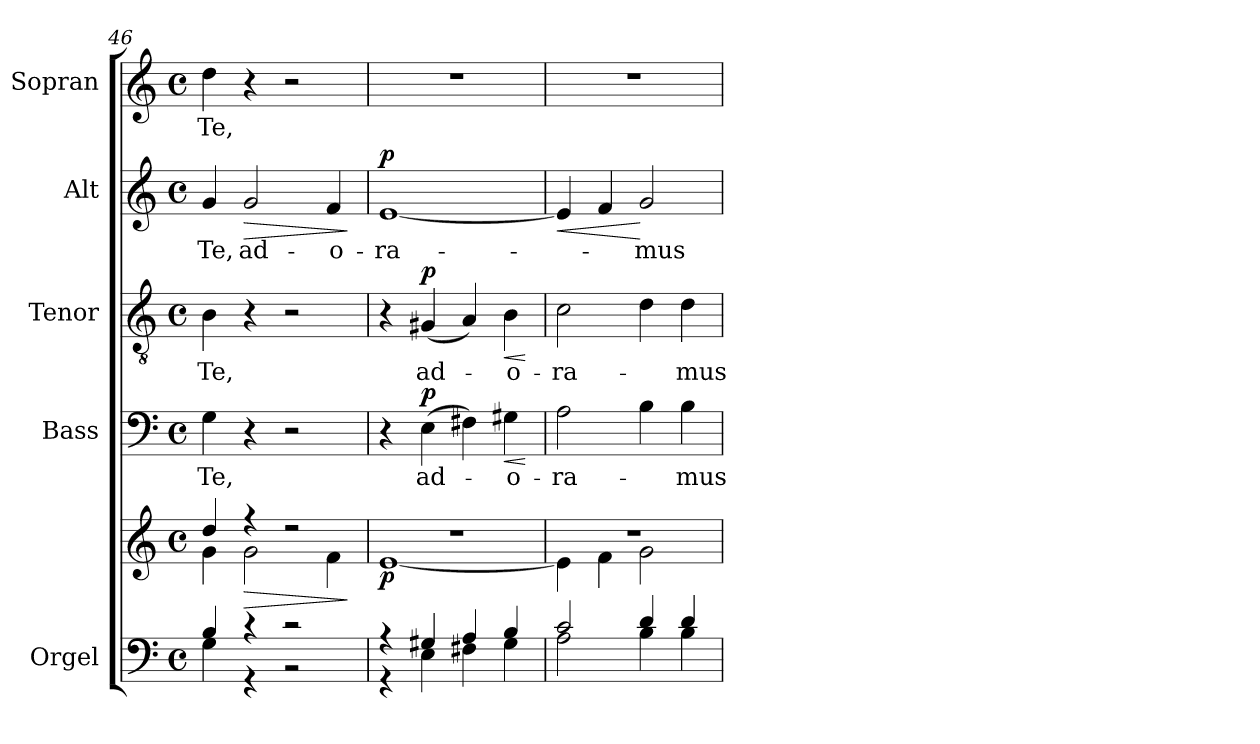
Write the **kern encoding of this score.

**kern	**kern	**dynam	**kern	**text	**dynam	**kern	**text	**dynam	**kern	**text	**dynam	**kern	**text
*part5	*part5	*part5	*part4	*part4	*part4	*part3	*part3	*part3	*part2	*part2	*part2	*part1	*part1
*staff6	*staff5	*staff5/6	*staff4	*staff4	*staff4	*staff3	*staff3	*staff3	*staff2	*staff2	*staff2	*staff1	*staff1
*I"Orgel	*	*	*I"Bass	*	*	*I"Tenor	*	*	*I"Alt	*	*	*I"Sopran	*
*I'Org.	*	*	*I'B.	*	*	*I'T.	*	*	*I'A.	*	*	*I'S.	*
*clefF4	*clefG2	*	*clefF4	*	*	*clefGv2	*	*	*clefG2	*	*	*clefG2	*
*k[]	*k[]	*	*k[]	*	*	*k[]	*	*	*k[]	*	*	*k[]	*
*C:	*C:	*	*C:	*	*	*C:	*	*	*C:	*	*	*C:	*
*M4/4	*M4/4	*	*M4/4	*	*	*M4/4	*	*	*M4/4	*	*	*M4/4	*
*met(c)	*met(c)	*	*met(c)	*	*	*met(c)	*	*	*met(c)	*	*	*met(c)	*
=46	=46	=46	=46	=46	=46	=46	=46	=46	=46	=46	=46	=46	=46
*^	*^	*	*	*	*	*	*	*	*	*	*	*	*
!	!	!	!	!	!	!LO:LY:b	!	!	!LO:LY:b	!	!	!LO:LY:b	!	!	!LO:LY:b
4B/	4G\	4dd/	4g\	.	4G\	Te,	.	4B\	Te,	.	4g/	Te,	.	4dd\	Te,
!	!	!	!	!LO:HP:b	!	!	!	!	!	!	!	!LO:LY:b	!LO:HP:b	!	!
4r	4r	4ree	2g\	>	4r	.	.	4r	.	.	2g/	ad-	>	4r	.
2r	2r	2rdd	.	.	2r	.	.	2r	.	.	.	.	.	2r	.
!	!	!	!	!	!	!	!	!	!	!	!	!LO:LY:b	!	!	!
.	.	.	4f\	.	.	.	.	.	.	.	4f/	-o-	.	.	.
*v	*v	*	*	*	*	*	*	*	*	*	*	*	*	*	*
*	*v	*v	*	*	*	*	*	*	*	*	*	*	*	*
.	.	]	.	.	.	.	.	.	.	.	]	.	.
=47	=47	=47	=47	=47	=47	=47	=47	=47	=47	=47	=47	=47	=47
*^	*^	*	*	*	*	*	*	*	*	*	*	*	*
!	!	!	!	!LO:DY:b	!	!	!	!	!	!	!	!LO:LY:b	!LO:DY:a	!	!
4r	4r	1r	[<1e	p	4r	.	.	4r	.	.	[1e	-ra-	p	1r	.
!	!	!	!	!	!	!LO:LY:b	!LO:DY:a	!	!LO:LY:b	!LO:DY:a	!	!	!	!	!
4G#X/	4E\	.	.	.	(>4E\	ad-	p	(<4G#X/	ad-	p	.	.	.	.	.
4A/	4F#X\	.	.	.	4F#X\)	.	.	4A/)	.	.	.	.	.	.	.
!	!	!	!	!	!	!LO:LY:b	!LO:HP:b	!	!LO:LY:b	!LO:HP:b	!	!	!	!	!
4B/	4G#\	.	.	.	4G#X\	-o-	<	4B\	-o-	<	.	.	.	.	.
*v	*v	*	*	*	*	*	*	*	*	*	*	*	*	*	*
*	*v	*v	*	*	*	*	*	*	*	*	*	*	*	*
.	.	.	.	.	[	.	.	[	.	.	.	.	.
=48	=48	=48	=48	=48	=48	=48	=48	=48	=48	=48	=48	=48	=48
*^	*^	*	*	*	*	*	*	*	*	*	*	*	*
!	!	!	!	!	!	!LO:LY:b	!	!	!LO:LY:b	!	!	!	!LO:HP:b	!	!
2c/	2A\	1r	4e\]	.	2A\	-ra-	.	2c\	-ra-	.	4e/]	.	<	1r	.
.	.	.	4f\	.	.	.	.	.	.	.	4f/	.	.	.	.
!	!	!	!	!	!	!	!	!	!	!	!	!LO:LY:b	!	!	!
4d/	4B\	.	2g\	.	4B\	.	.	4d\	.	.	2g/	-mus	[	.	.
!	!	!	!	!	!	!LO:LY:b	!	!	!LO:LY:b	!	!	!	!	!	!
4d/	4B\	.	.	.	4B\	-mus	.	4d\	-mus	.	.	.	.	.	.
*v	*v	*	*	*	*	*	*	*	*	*	*	*	*	*	*
*	*v	*v	*	*	*	*	*	*	*	*	*	*	*	*
=	=	=	=	=	=	=	=	=	=	=	=	=	=
*-	*-	*-	*-	*-	*-	*-	*-	*-	*-	*-	*-	*-	*-
